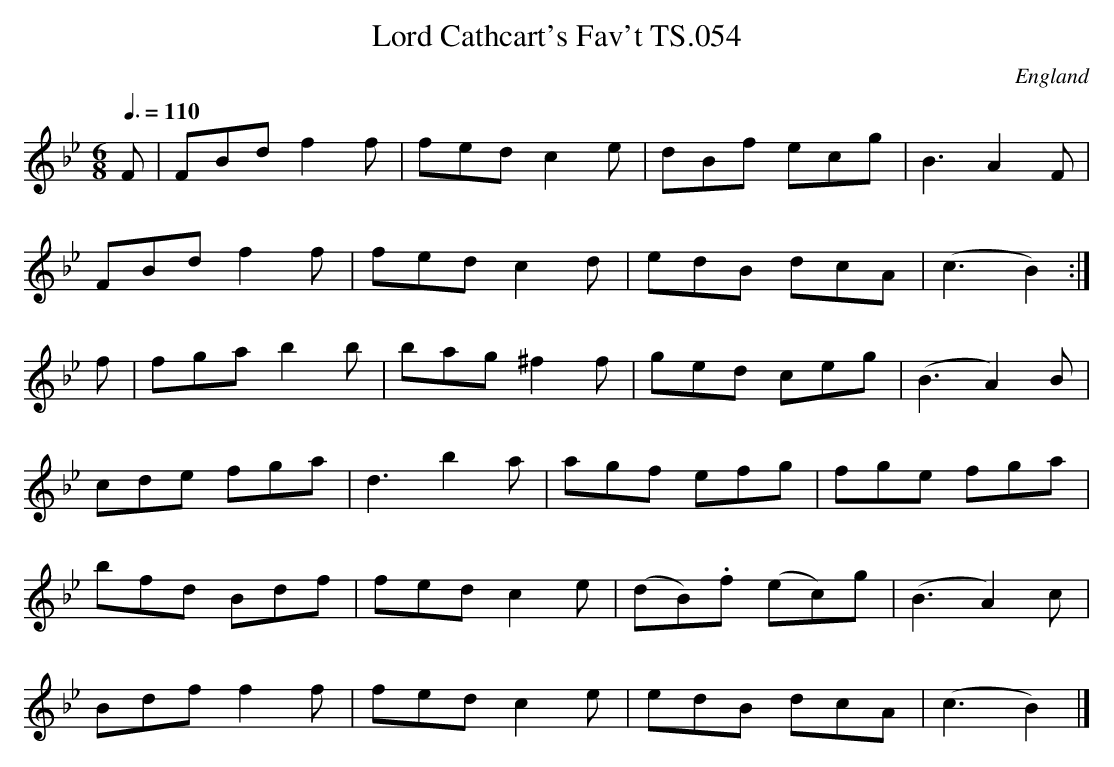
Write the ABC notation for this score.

X:1
T:Lord Cathcart's Fav't TS.054
M:6/8
L:1/8
Q:3/8=110
O:England
K:Bb major
F|FBd f2f|fed c2e|dBf ecg|B3A2F|!
FBd f2f|fed c2d|edB dcA|(c3B2):|!
f|fga b2b|bag ^f2f|ged ceg|(B3A2)B|!
cde fga|d3b2a|agf efg|fge fga|!
bfd Bdf|fed c2e|(dB).f (ec),g|(B3A2)c|!
Bdff2f|fed c2e|edB dcA|(c3B2)|]
